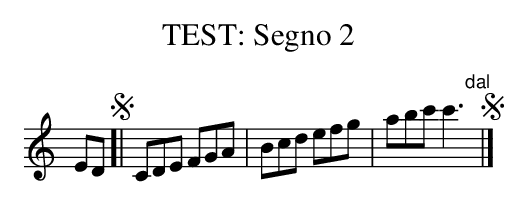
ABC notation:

X:1
T: TEST: Segno 2
K: C
ED !segno![| CDE FGA | Bcd efg | abc' c'3 "dal"y0!segno!|]
